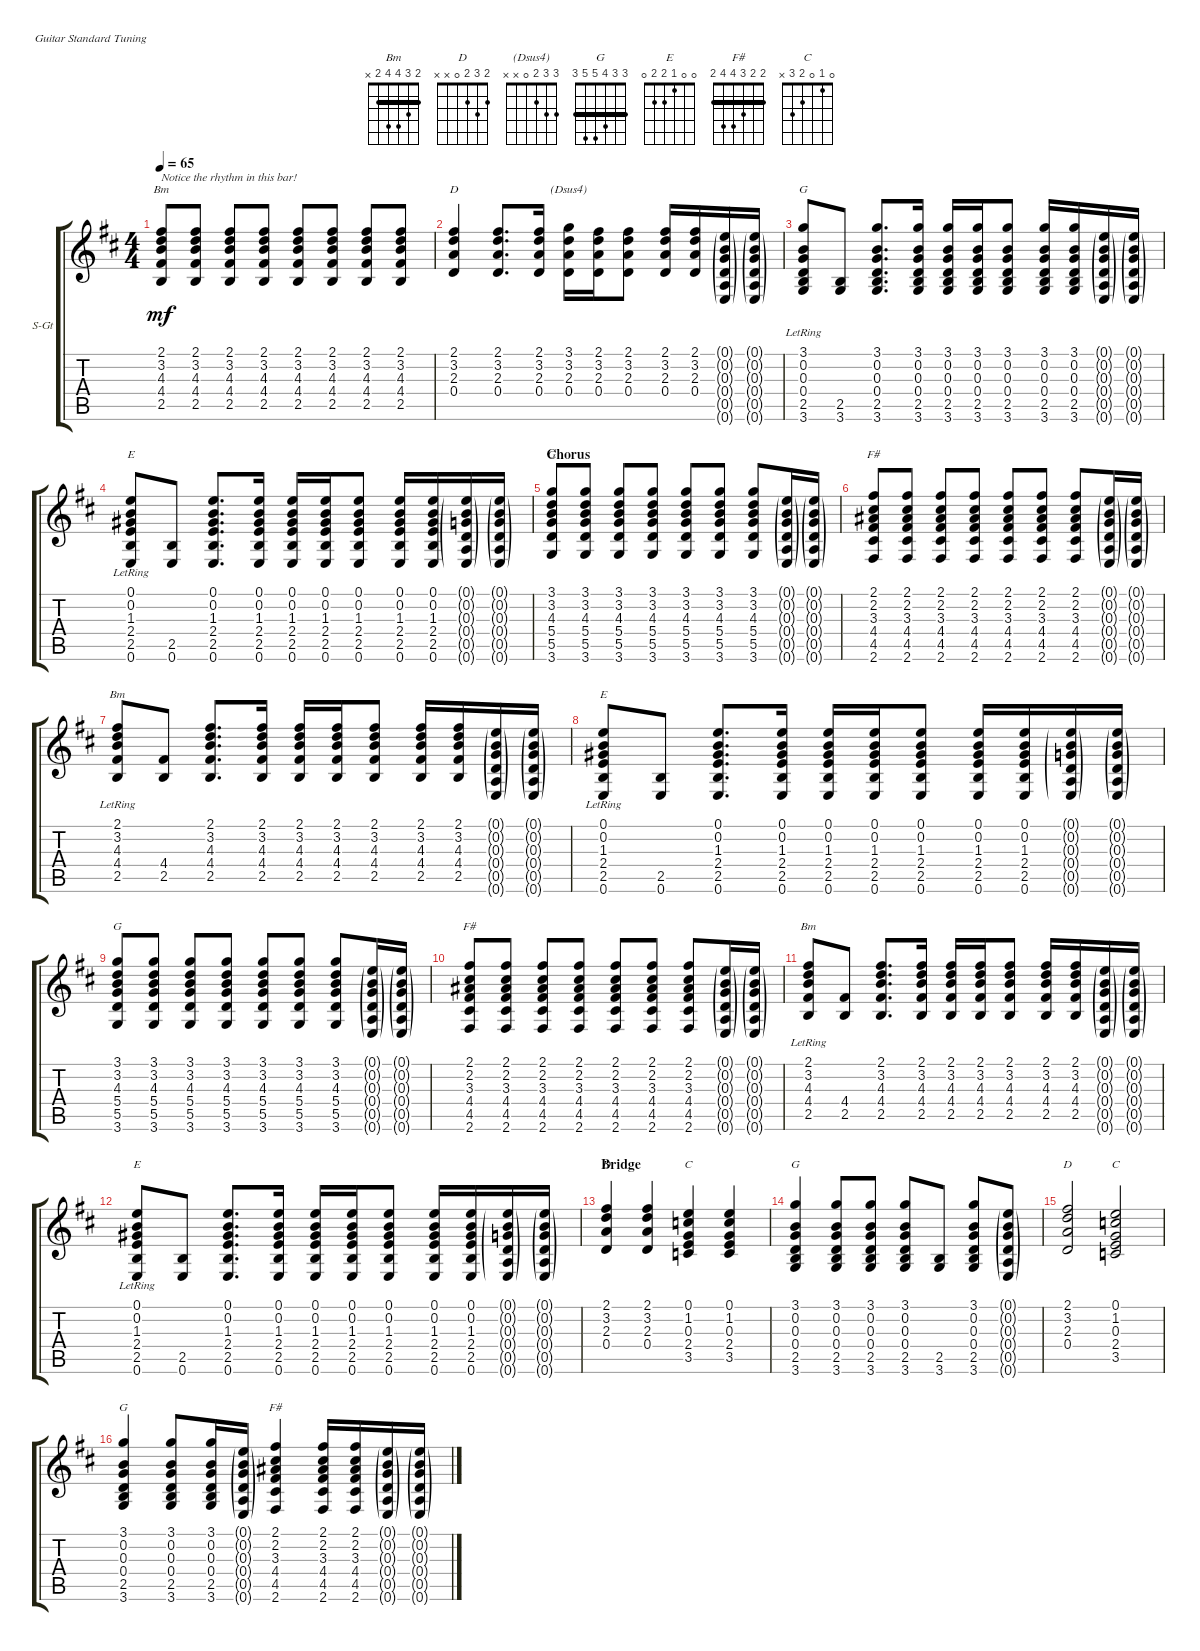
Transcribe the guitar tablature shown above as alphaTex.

\defaultSystemsLayout 4
\bracketExtendMode groupsimilarinstruments
\firstSystemTrackNameOrientation horizontal
\otherSystemsTrackNameOrientation horizontal
\track ("Steel Guitar (Kira, rhythm)" "S-Gt") {instrument acousticguitarsteel}
\staff {score tabs}
\tuning (E4 B3 G3 D3 A2 E2)
\chord ("Bm" 2 3 4 4 2 x) {barre 2}
\chord ("D" 2 3 2 0 x x)
\chord ("(Dsus4)" 3 3 2 0 x x)
\chord ("G" 3 0 0 0 2 3)
\chord ("E" 0 0 1 2 2 0)
\chord ("G" 3 3 4 5 5 3) {barre (3 3)}
\chord ("F#" 2 2 3 4 4 2) {barre (2 2)}
\chord ("C" 0 1 0 2 3 x)
\ts (4 4)
\tempo 65
\clef g2
\ks bminor
(2.5 4.4 4.3 3.2 2.1).8{ch "Bm" txt "Notice the rhythm in this bar!" dy mf} (2.5 4.4 4.3 3.2 2.1).8 (2.5 4.4 4.3 3.2 2.1).8 (2.5 4.4 4.3 3.2 2.1).8 (2.5 4.4 4.3 3.2 2.1).8 (2.5 4.4 4.3 3.2 2.1).8 (2.5 4.4 4.3 3.2 2.1).8 (2.5 4.4 4.3 3.2 2.1).8 |
(0.4 2.3 3.2 2.1).4{ch "D"} (0.4 2.3 3.2 2.1).8{d} (0.4 2.3 3.2 2.1).16 (0.4 2.3 3.2 3.1).16{ch "(Dsus4)"} (0.4 2.3 3.2 2.1).16 (0.4 2.3 3.2 2.1).8 (0.4 2.3 3.2 2.1).16 (0.4 2.3 3.2 2.1).16 (0.5{g} 0.4{g} 0.3{g} 0.2{g} 0.1{g} 0.6{g}).16 (0.5{g} 0.4{g} 0.3{g} 0.2{g} 0.1{g} 0.6{g}).16 |
(3.1{lr} 0.2{lr} 0.3{lr} 0.4{lr} 2.5 3.6).8{ch "G"} (2.5 3.6).8 (3.1 0.2 0.3 0.4 2.5 3.6).8{d} (3.1 0.2 0.3 0.4 2.5 3.6).16 (3.1 0.2 0.3 0.4 2.5 3.6).16 (3.1 0.2 0.3 0.4 2.5 3.6).16 (3.1 0.2 0.3 0.4 2.5 3.6).8 (3.1 0.2 0.3 0.4 2.5 3.6).16 (3.1 0.2 0.3 0.4 2.5 3.6).16 (0.1{g} 0.2{g} 0.3{g} 0.4{g} 0.5{g} 0.6{g}).16 (0.1{g} 0.2{g} 0.3{g} 0.4{g} 0.5{g} 0.6{g}).16 |
(0.6 2.5 2.4{lr} 1.3{lr} 0.2{lr} 0.1{lr}).8{ch "E"} (0.6 2.5).8 (0.6 2.5 2.4 1.3 0.2 0.1).8{d} (0.6 2.5 2.4 1.3 0.2 0.1).16 (0.6 2.5 2.4 1.3 0.2 0.1).16 (0.6 2.5 2.4 1.3 0.2 0.1).16 (0.6 2.5 2.4 1.3 0.2 0.1).8 (0.6 2.5 2.4 1.3 0.2 0.1).16 (0.6 2.5 2.4 1.3 0.2 0.1).16 (0.6{g} 0.5{g} 0.4{g} 0.3{g} 0.2{g} 0.1{g}).16 (0.6{g} 0.5{g} 0.4{g} 0.3{g} 0.2{g} 0.1{g}).16 |
\section ("" "Chorus")
(3.6 5.5 5.4 4.3 3.2 3.1).8{ch "G"} (3.6 5.5 5.4 4.3 3.2 3.1).8 (3.6 5.5 5.4 4.3 3.2 3.1).8 (3.6 5.5 5.4 4.3 3.2 3.1).8 (3.6 5.5 5.4 4.3 3.2 3.1).8 (3.6 5.5 5.4 4.3 3.2 3.1).8 (3.6 5.5 5.4 4.3 3.2 3.1).8 (0.6{g} 0.5{g} 0.4{g} 0.3{g} 0.2{g} 0.1{g}).16 (0.6{g} 0.5{g} 0.4{g} 0.3{g} 0.2{g} 0.1{g}).16 |
(2.6 4.5 4.4 3.3 2.2 2.1).8{ch "F#"} (2.6 4.5 4.4 3.3 2.2 2.1).8 (2.6 4.5 4.4 3.3 2.2 2.1).8 (2.6 4.5 4.4 3.3 2.2 2.1).8 (2.6 4.5 4.4 3.3 2.2 2.1).8 (2.6 4.5 4.4 3.3 2.2 2.1).8 (2.6 4.5 4.4 3.3 2.2 2.1).8 (0.6{g} 0.5{g} 0.4{g} 0.3{g} 0.2{g} 0.1{g}).16 (0.6{g} 0.5{g} 0.4{g} 0.3{g} 0.2{g} 0.1{g}).16 |
(2.5 4.4 4.3{lr} 3.2{lr} 2.1{lr}).8{ch "Bm"} (2.5 4.4).8 (2.5 4.4 4.3 3.2 2.1).8{d} (2.5 4.4 4.3 3.2 2.1).16 (2.5 4.4 4.3 3.2 2.1).16 (2.5 4.4 4.3 3.2 2.1).16 (2.5 4.4 4.3 3.2 2.1).8 (2.5 4.4 4.3 3.2 2.1).16 (2.5 4.4 4.3 3.2 2.1).16 (0.5{g} 0.4{g} 0.3{g} 0.2{g} 0.1{g} 0.6{g}).16 (0.5{g} 0.4{g} 0.3{g} 0.2{g} 0.1{g} 0.6{g}).16 |
(0.6 2.5 2.4{lr} 1.3{lr} 0.2{lr} 0.1{lr}).8{ch "E"} (0.6 2.5).8 (0.6 2.5 2.4 1.3 0.2 0.1).8{d} (0.6 2.5 2.4 1.3 0.2 0.1).16 (0.6 2.5 2.4 1.3 0.2 0.1).16 (0.6 2.5 2.4 1.3 0.2 0.1).16 (0.6 2.5 2.4 1.3 0.2 0.1).8 (0.6 2.5 2.4 1.3 0.2 0.1).16 (0.6 2.5 2.4 1.3 0.2 0.1).16 (0.6{g} 0.5{g} 0.4{g} 0.3{g} 0.2{g} 0.1{g}).16 (0.6{g} 0.5{g} 0.4{g} 0.3{g} 0.2{g} 0.1{g}).16 |
(3.6 5.5 5.4 4.3 3.2 3.1).8{ch "G"} (3.6 5.5 5.4 4.3 3.2 3.1).8 (3.6 5.5 5.4 4.3 3.2 3.1).8 (3.6 5.5 5.4 4.3 3.2 3.1).8 (3.6 5.5 5.4 4.3 3.2 3.1).8 (3.6 5.5 5.4 4.3 3.2 3.1).8 (3.6 5.5 5.4 4.3 3.2 3.1).8 (0.6{g} 0.5{g} 0.4{g} 0.3{g} 0.2{g} 0.1{g}).16 (0.6{g} 0.5{g} 0.4{g} 0.3{g} 0.2{g} 0.1{g}).16 |
(2.6 4.5 4.4 3.3 2.2 2.1).8{ch "F#"} (2.6 4.5 4.4 3.3 2.2 2.1).8 (2.6 4.5 4.4 3.3 2.2 2.1).8 (2.6 4.5 4.4 3.3 2.2 2.1).8 (2.6 4.5 4.4 3.3 2.2 2.1).8 (2.6 4.5 4.4 3.3 2.2 2.1).8 (2.6 4.5 4.4 3.3 2.2 2.1).8 (0.6{g} 0.5{g} 0.4{g} 0.3{g} 0.2{g} 0.1{g}).16 (0.6{g} 0.5{g} 0.4{g} 0.3{g} 0.2{g} 0.1{g}).16 |
(2.5 4.4 4.3{lr} 3.2{lr} 2.1{lr}).8{ch "Bm"} (2.5 4.4).8 (2.5 4.4 4.3 3.2 2.1).8{d} (2.5 4.4 4.3 3.2 2.1).16 (2.5 4.4 4.3 3.2 2.1).16 (2.5 4.4 4.3 3.2 2.1).16 (2.5 4.4 4.3 3.2 2.1).8 (2.5 4.4 4.3 3.2 2.1).16 (2.5 4.4 4.3 3.2 2.1).16 (0.5{g} 0.4{g} 0.3{g} 0.2{g} 0.1{g} 0.6{g}).16 (0.5{g} 0.4{g} 0.3{g} 0.2{g} 0.1{g} 0.6{g}).16 |
(0.6 2.5 2.4{lr} 1.3{lr} 0.2{lr} 0.1{lr}).8{ch "E"} (0.6 2.5).8 (0.6 2.5 2.4 1.3 0.2 0.1).8{d} (0.6 2.5 2.4 1.3 0.2 0.1).16 (0.6 2.5 2.4 1.3 0.2 0.1).16 (0.6 2.5 2.4 1.3 0.2 0.1).16 (0.6 2.5 2.4 1.3 0.2 0.1).8 (0.6 2.5 2.4 1.3 0.2 0.1).16 (0.6 2.5 2.4 1.3 0.2 0.1).16 (0.6{g} 0.5{g} 0.4{g} 0.3{g} 0.2{g} 0.1{g}).16 (0.6{g} 0.5{g} 0.4{g} 0.3{g} 0.2{g} 0.1{g}).16 |
\section ("" "Bridge")
(2.1 3.2 2.3 0.4).4{ch "D"} (2.1 3.2 2.3 0.4).4 (3.5 2.4 0.3 1.2 0.1).4{ch "C"} (3.5 2.4 0.3 1.2 0.1).4 |
(0.2 3.6 2.5 0.4 0.3 3.1).4{ch "G"} (0.2 3.6 2.5 0.4 0.3 3.1).8 (0.2 3.6 2.5 0.4 0.3 3.1).8 (0.2 3.6 2.5 0.4 0.3 3.1).8 (3.6 2.5).8 (0.2 3.6 2.5 0.4 0.3 3.1).8 (0.2{g} 0.6{g} 0.5{g} 0.4{g} 0.3{g} 0.1{g}).8 |
(2.1 3.2 2.3 0.4).2{ch "D"} (3.5 2.4 0.3 1.2 0.1).2{ch "C"} |
(0.2 3.6 2.5 0.4 0.3 3.1).4{ch "G"} (0.2 3.6 2.5 0.4 0.3 3.1).8 (0.2 3.6 2.5 0.4 0.3 3.1).16 (0.2{g} 0.6{g} 0.5{g} 0.4{g} 0.3{g} 0.1{g}).16 (2.6 4.5 4.4 3.3 2.2 2.1).4{ch "F#"} (2.6 4.5 4.4 3.3 2.2 2.1).16 (2.6 4.5 4.4 3.3 2.2 2.1).16 (0.5{g} 0.4{g} 0.3{g} 0.2{g} 0.1{g} 0.6{g}).16 (0.5{g} 0.4{g} 0.3{g} 0.2{g} 0.1{g} 0.6{g}).16
